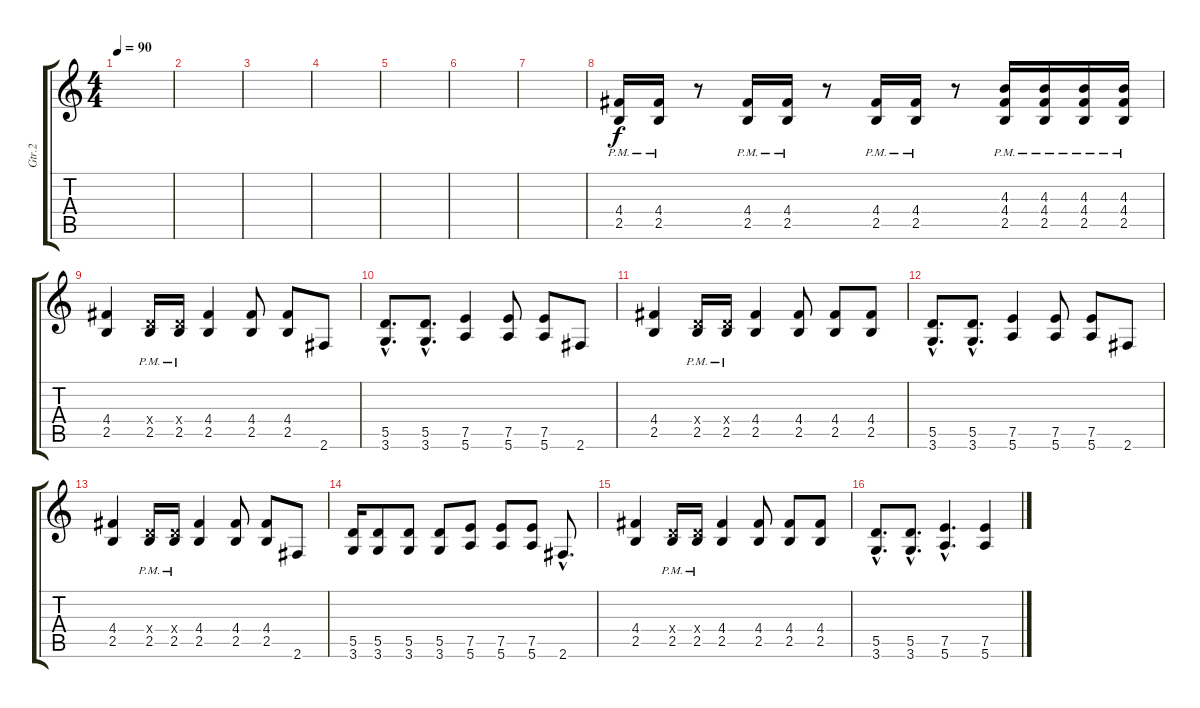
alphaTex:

\track ("Gtr.2" "Gtr.2") {instrument distortionguitar}
\staff {score tabs}
\tuning (E4 B3 G3 D3 A2 E2) {hide}
\ts (4 4)
\tempo 90
\clef g2
\ks c
|
|
|
|
|
|
|
(4.4{pm} 2.5{pm}).16{volume 10} (4.4{pm} 2.5{pm}).16 r.8 (4.4{pm} 2.5{pm}).16 (4.4{pm} 2.5{pm}).16 r.8 (4.4{pm} 2.5{pm}).16 (4.4{pm} 2.5{pm}).16 r.8 (4.3 4.4{pm} 2.5{pm}).16 (4.3 4.4{pm} 2.5{pm}).16 (4.3 4.4{pm} 2.5{pm}).16 (4.3 4.4{pm} 2.5{pm}).16 |
(4.4 2.5).4 (0.4{x} 2.5{pm}).16 (0.4{x} 2.5{pm}).16 (4.4 2.5).4 (4.4 2.5).8 (4.4 2.5).8 2.6.8 |
(5.5{hac} 3.6{hac}).8{d} (5.5{hac} 3.6{hac}).8{d} (7.5 5.6).4 (7.5 5.6).8 (7.5 5.6).8 2.6.8 |
(4.4 2.5).4 (0.4{x} 2.5{pm}).16 (0.4{x} 2.5{pm}).16 (4.4 2.5).4 (4.4 2.5).8 (4.4 2.5).8 (4.4 2.5).8 |
(5.5{hac} 3.6{hac}).8{d} (5.5{hac} 3.6{hac}).8{d} (7.5 5.6).4 (7.5 5.6).8 (7.5 5.6).8 2.6.8 |
(4.4 2.5).4 (0.4{x} 2.5{pm}).16 (0.4{x} 2.5{pm}).16 (4.4 2.5).4 (4.4 2.5).8 (4.4 2.5).8 2.6.8 |
(5.5 3.6).16 (5.5 3.6).8 (5.5 3.6).8 (5.5 3.6).8 (7.5 5.6).8 (7.5 5.6).8 (7.5 5.6).8 2.6{hac}.8{d} |
(4.4 2.5).4 (0.4{x} 2.5{pm}).16 (0.4{x} 2.5{pm}).16 (4.4 2.5).4 (4.4 2.5).8 (4.4 2.5).8 (4.4 2.5).8 |
(5.5{hac} 3.6{hac}).8{d} (5.5{hac} 3.6{hac}).8{d} (7.5{hac} 5.6{hac}).4{d} (7.5 5.6).4
